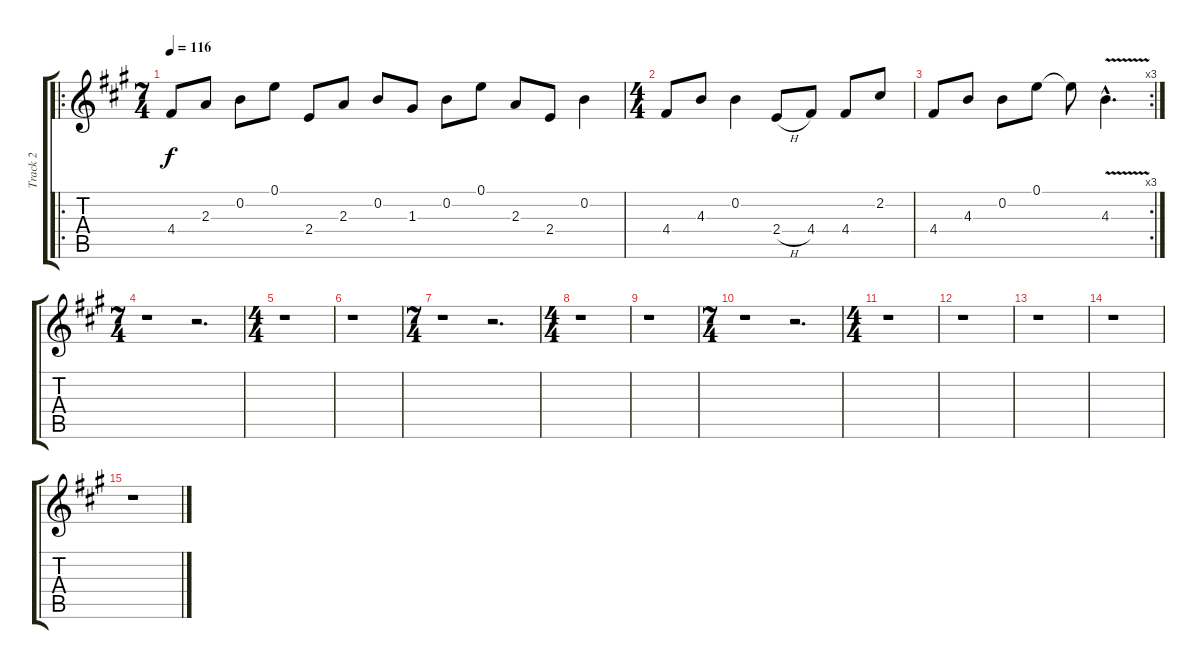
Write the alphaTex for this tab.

\track ("Track 2" "Track 2") {instrument acousticguitarsteel}
\staff {score tabs}
\tuning (E4 B3 G3 D3 A2 E2) {hide}
\ro
\ts (7 4)
\tempo 116
\clef g2
\ks a
4.4.8{dy f} 2.3.8 0.2.8 0.1.8 2.4.8 2.3.8 0.2.8 1.3.8 0.2.8 0.1.8 2.3.8 2.4.8 0.2.4 |
\ts (4 4)
4.4.8 4.3.8 0.2.4 2.4{h}.8 4.4.8 4.4.8 2.2.8 |
\rc 3
4.4.8 4.3.8 0.2.8 0.1.8 0.1{t}.8 4.3{v hac}.4{d} |
\ts (7 4)
r.1 r.2{d} |
\ts (4 4)
r.1 |
r.1 |
\ts (7 4)
r.1 r.2{d} |
\ts (4 4)
r.1 |
r.1 |
\ts (7 4)
r.1 r.2{d} |
\ts (4 4)
r.1 |
r.1 |
r.1 |
r.1 |
r.1
